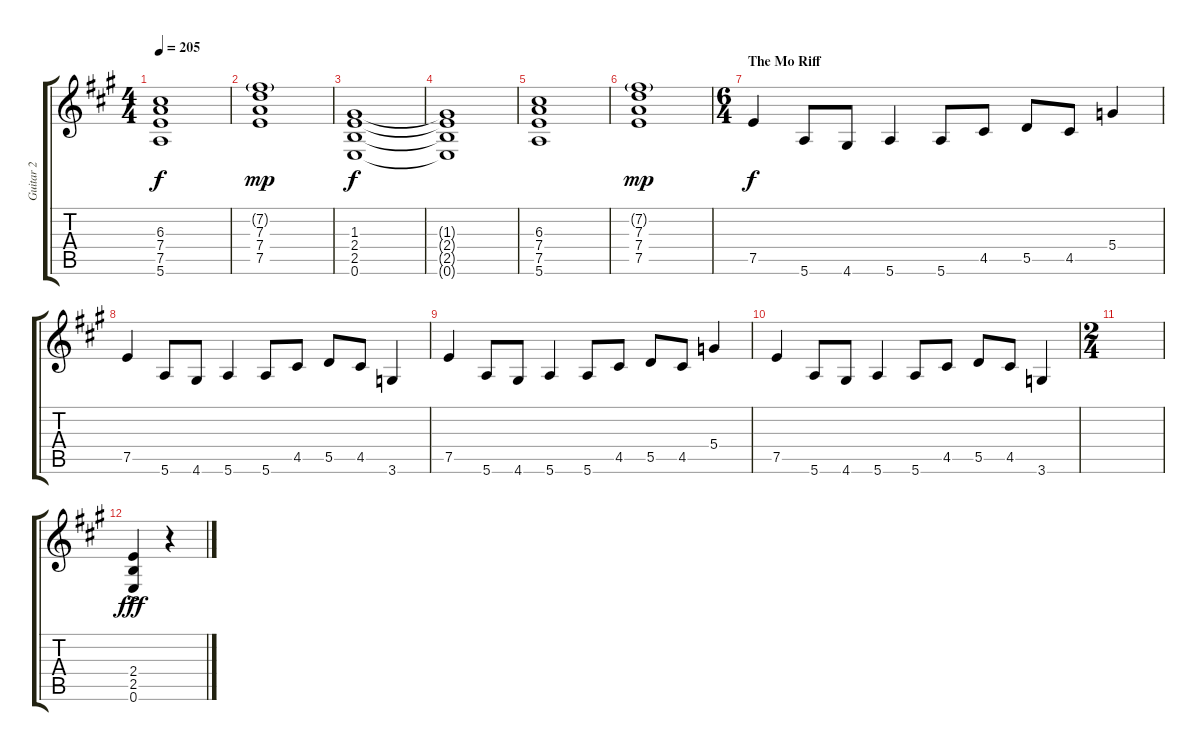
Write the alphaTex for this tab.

\track ("Guitar 2" "Guitar 2") {instrument distortionguitar}
\staff {score tabs}
\tuning (E4 B3 G3 D3 A2 E2) {hide}
\ts (4 4)
\tempo 205
\clef g2
\ks a
(6.3 7.4 7.5 5.6).1{dy f} |
(7.2{g} 7.3 7.4 7.5).1{dy mp} |
(1.3 2.4 2.5 0.6).1{dy f instrument distortionguitar} |
(1.3{t} 2.4{t} 2.5{t} 0.6{t}).1 |
(6.3 7.4 7.5 5.6).1 |
(7.2{g} 7.3 7.4 7.5).1{dy mp} |
\ts (6 4)
\section ("" "The Mo Riff")
7.5.4{dy f} 5.6.8 4.6.8 5.6.4 5.6.8 4.5.8 5.5.8 4.5.8 5.4.4 |
7.5.4 5.6.8 4.6.8 5.6.4 5.6.8 4.5.8 5.5.8 4.5.8 3.6.4 |
7.5.4 5.6.8 4.6.8 5.6.4 5.6.8 4.5.8 5.5.8 4.5.8 5.4.4 |
7.5.4 5.6.8 4.6.8 5.6.4 5.6.8 4.5.8 5.5.8 4.5.8 3.6.4 |
\ts (2 4)
|
(2.4 2.5 0.6{ac}).4{dy fff} r.4
